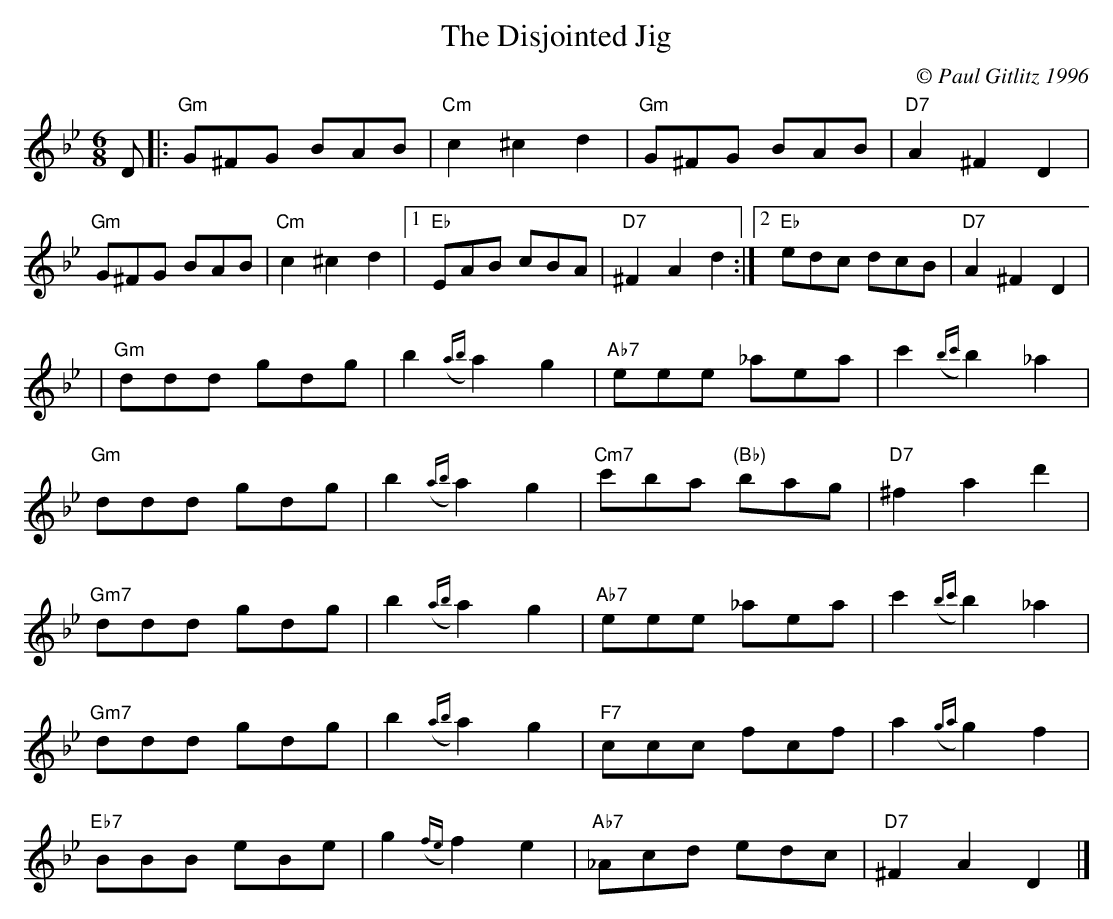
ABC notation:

X:1
T:The Disjointed Jig
M:6/8
L:1/8
C:© Paul Gitlitz 1996
K:Gm
D|:"Gm"G^FG BAB|"Cm"c2^c2d2|"Gm"G^FG BAB|"D7"A2^F2D2|!
"Gm"G^FG BAB|"Cm"c2^c2d2|1"Eb"EAB cBA|"D7"^F2A2d2:|2"Eb"edc dcB|"D7"A2^F2D2|!
|"Gm"ddd gdg|b2({ab}a2)g2|"Ab7"eee _aea|c'2({bc'}b2)_a2|!
"Gm"ddd gdg|b2({ab}a2)g2|"Cm7"c'ba "(Bb)"bag|"D7"^f2a2d'2|!
"Gm7"ddd gdg|b2({ab}a2)g2|"Ab7"eee _aea|c'2({bc'}b2)_a2|!
"Gm7"ddd gdg|b2({ab}a2)g2|"F7"ccc fcf|a2({ga}g2)f2|!
"Eb7"BBB eBe|g2({fe}f2)e2|"Ab7"_Acd edc|"D7"^F2A2D2|]
